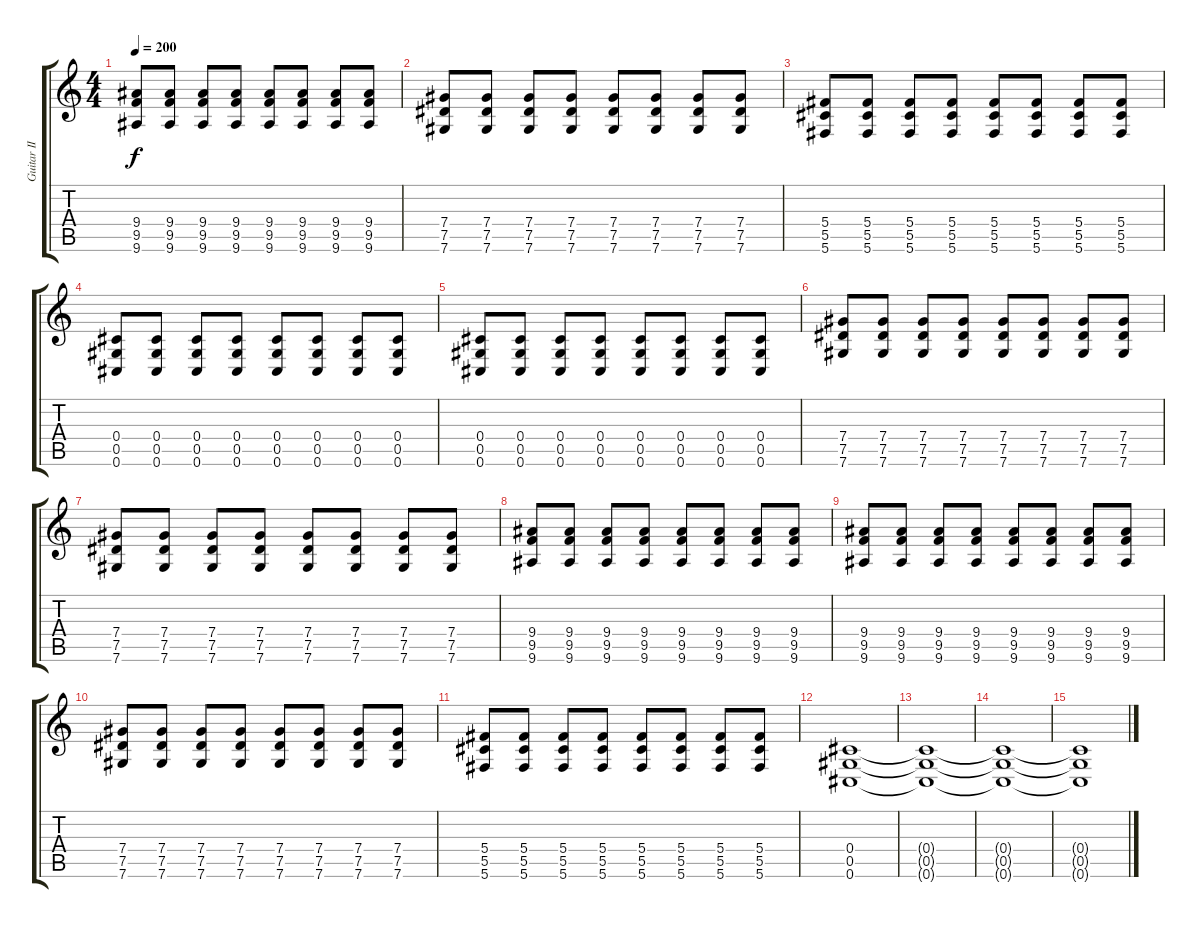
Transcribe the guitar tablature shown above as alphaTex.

\track ("Guitar II" "Guitar II") {instrument distortionguitar}
\staff {score tabs}
\tuning (Eb4 Bb3 Gb3 Db3 Ab2 Db2) {hide}
\ts (4 4)
\tempo 200
\clef g2
\ks c
(9.4 9.5 9.6).8{dy f} (9.4 9.5 9.6).8 (9.4 9.5 9.6).8 (9.4 9.5 9.6).8 (9.4 9.5 9.6).8 (9.4 9.5 9.6).8 (9.4 9.5 9.6).8 (9.4 9.5 9.6).8 |
(7.4 7.5 7.6).8 (7.4 7.5 7.6).8 (7.4 7.5 7.6).8 (7.4 7.5 7.6).8 (7.4 7.5 7.6).8 (7.4 7.5 7.6).8 (7.4 7.5 7.6).8 (7.4 7.5 7.6).8 |
(5.4 5.5 5.6).8 (5.4 5.5 5.6).8 (5.4 5.5 5.6).8 (5.4 5.5 5.6).8 (5.4 5.5 5.6).8 (5.4 5.5 5.6).8 (5.4 5.5 5.6).8 (5.4 5.5 5.6).8 |
(0.4 0.5 0.6).8 (0.4 0.5 0.6).8 (0.4 0.5 0.6).8 (0.4 0.5 0.6).8 (0.4 0.5 0.6).8 (0.4 0.5 0.6).8 (0.4 0.5 0.6).8 (0.4 0.5 0.6).8 |
(0.4 0.5 0.6).8 (0.4 0.5 0.6).8 (0.4 0.5 0.6).8 (0.4 0.5 0.6).8 (0.4 0.5 0.6).8 (0.4 0.5 0.6).8 (0.4 0.5 0.6).8 (0.4 0.5 0.6).8 |
(7.4 7.5 7.6).8 (7.4 7.5 7.6).8 (7.4 7.5 7.6).8 (7.4 7.5 7.6).8 (7.4 7.5 7.6).8 (7.4 7.5 7.6).8 (7.4 7.5 7.6).8 (7.4 7.5 7.6).8 |
(7.4 7.5 7.6).8 (7.4 7.5 7.6).8 (7.4 7.5 7.6).8 (7.4 7.5 7.6).8 (7.4 7.5 7.6).8 (7.4 7.5 7.6).8 (7.4 7.5 7.6).8 (7.4 7.5 7.6).8 |
(9.4 9.5 9.6).8 (9.4 9.5 9.6).8 (9.4 9.5 9.6).8 (9.4 9.5 9.6).8 (9.4 9.5 9.6).8 (9.4 9.5 9.6).8 (9.4 9.5 9.6).8 (9.4 9.5 9.6).8 |
(9.4 9.5 9.6).8 (9.4 9.5 9.6).8 (9.4 9.5 9.6).8 (9.4 9.5 9.6).8 (9.4 9.5 9.6).8 (9.4 9.5 9.6).8 (9.4 9.5 9.6).8 (9.4 9.5 9.6).8 |
(7.4 7.5 7.6).8 (7.4 7.5 7.6).8 (7.4 7.5 7.6).8 (7.4 7.5 7.6).8 (7.4 7.5 7.6).8 (7.4 7.5 7.6).8 (7.4 7.5 7.6).8 (7.4 7.5 7.6).8 |
(5.4 5.5 5.6).8 (5.4 5.5 5.6).8 (5.4 5.5 5.6).8 (5.4 5.5 5.6).8 (5.4 5.5 5.6).8 (5.4 5.5 5.6).8 (5.4 5.5 5.6).8 (5.4 5.5 5.6).8 |
(0.4 0.5 0.6).1 |
(0.4{t} 0.5{t} 0.6{t}).1 |
(0.4{t} 0.5{t} 0.6{t}).1 |
(0.4{t} 0.5{t} 0.6{t}).1
